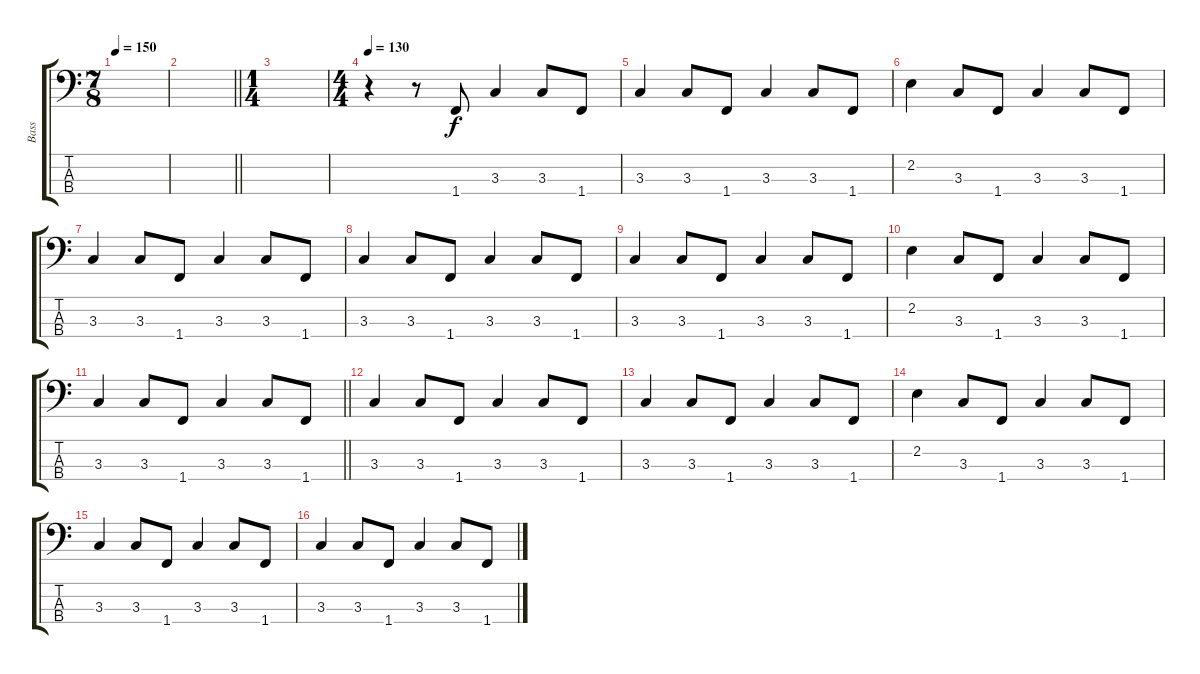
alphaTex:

\track ("Bass" "Bass") {instrument electricbasspick}
\staff {score tabs}
\tuning (G2 D2 A1 E1) {hide}
\ts (7 8)
\tempo 150
\clef f4
\ks c
|
\barLineRight lightlight
|
\ts (1 4)
|
\ts (4 4)
\tempo 130
r.4 r.8 1.4.8 3.3.4 3.3.8 1.4.8 |
3.3.4 3.3.8 1.4.8 3.3.4 3.3.8 1.4.8 |
2.2.4 3.3.8 1.4.8 3.3.4 3.3.8 1.4.8 |
3.3.4 3.3.8 1.4.8 3.3.4 3.3.8 1.4.8 |
3.3.4 3.3.8 1.4.8 3.3.4 3.3.8 1.4.8 |
3.3.4 3.3.8 1.4.8 3.3.4 3.3.8 1.4.8 |
2.2.4 3.3.8 1.4.8 3.3.4 3.3.8 1.4.8 |
\barLineRight lightlight
3.3.4 3.3.8 1.4.8 3.3.4 3.3.8 1.4.8 |
3.3.4 3.3.8 1.4.8 3.3.4 3.3.8 1.4.8 |
3.3.4 3.3.8 1.4.8 3.3.4 3.3.8 1.4.8 |
2.2.4 3.3.8 1.4.8 3.3.4 3.3.8 1.4.8 |
3.3.4 3.3.8 1.4.8 3.3.4 3.3.8 1.4.8 |
3.3.4 3.3.8 1.4.8 3.3.4 3.3.8 1.4.8
